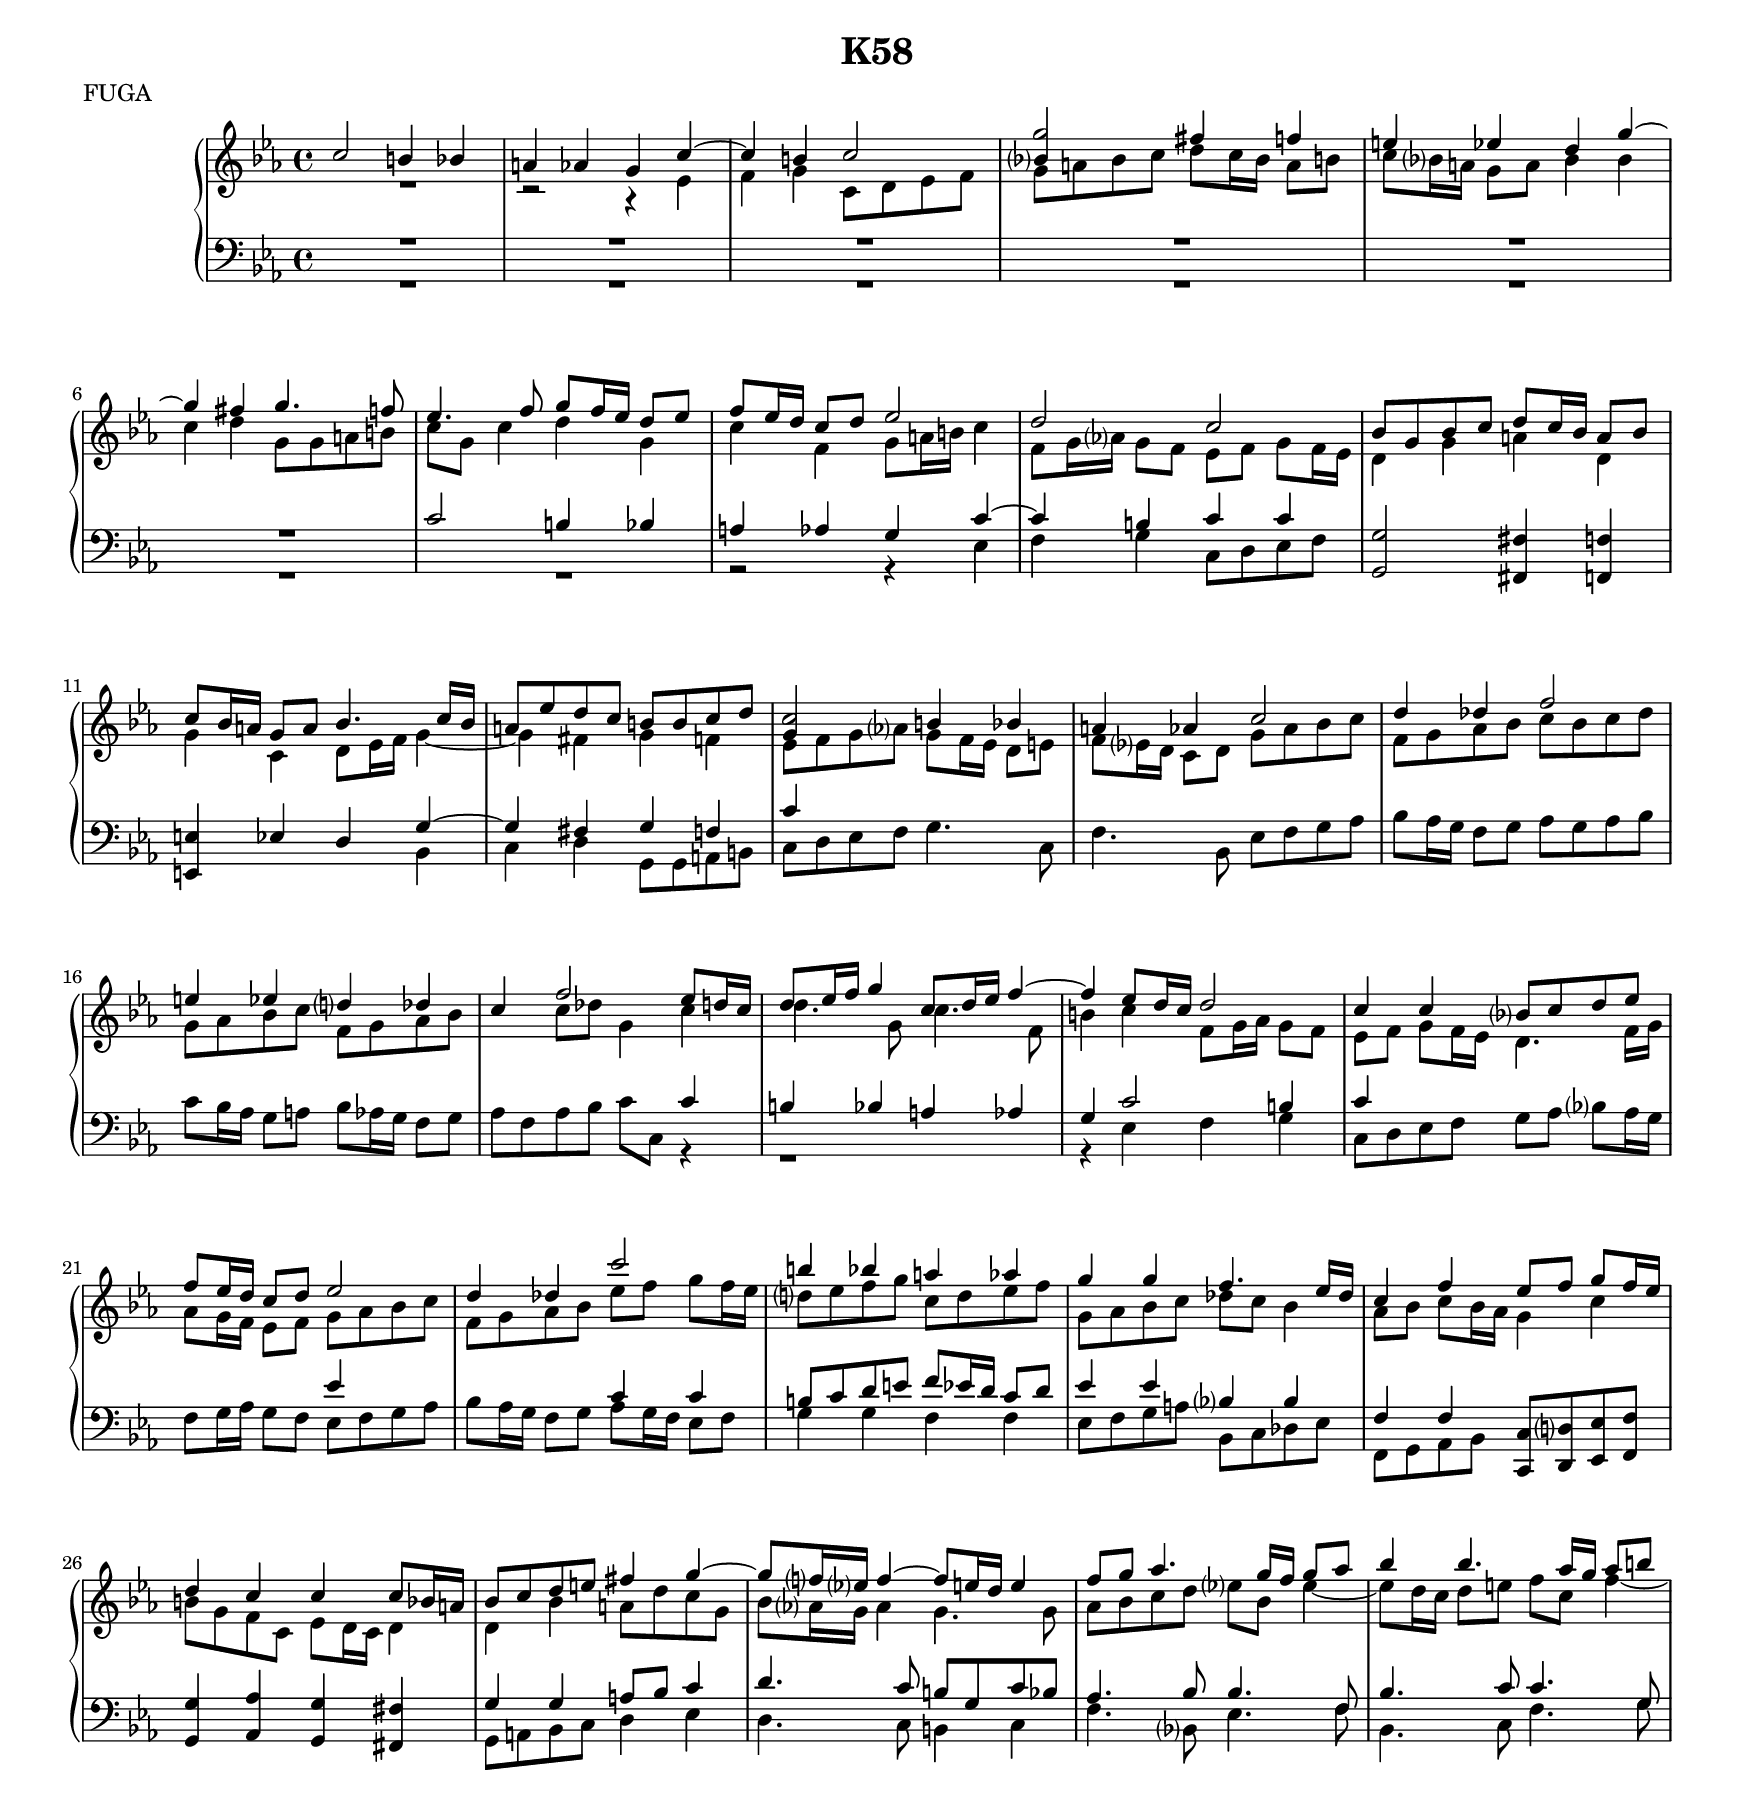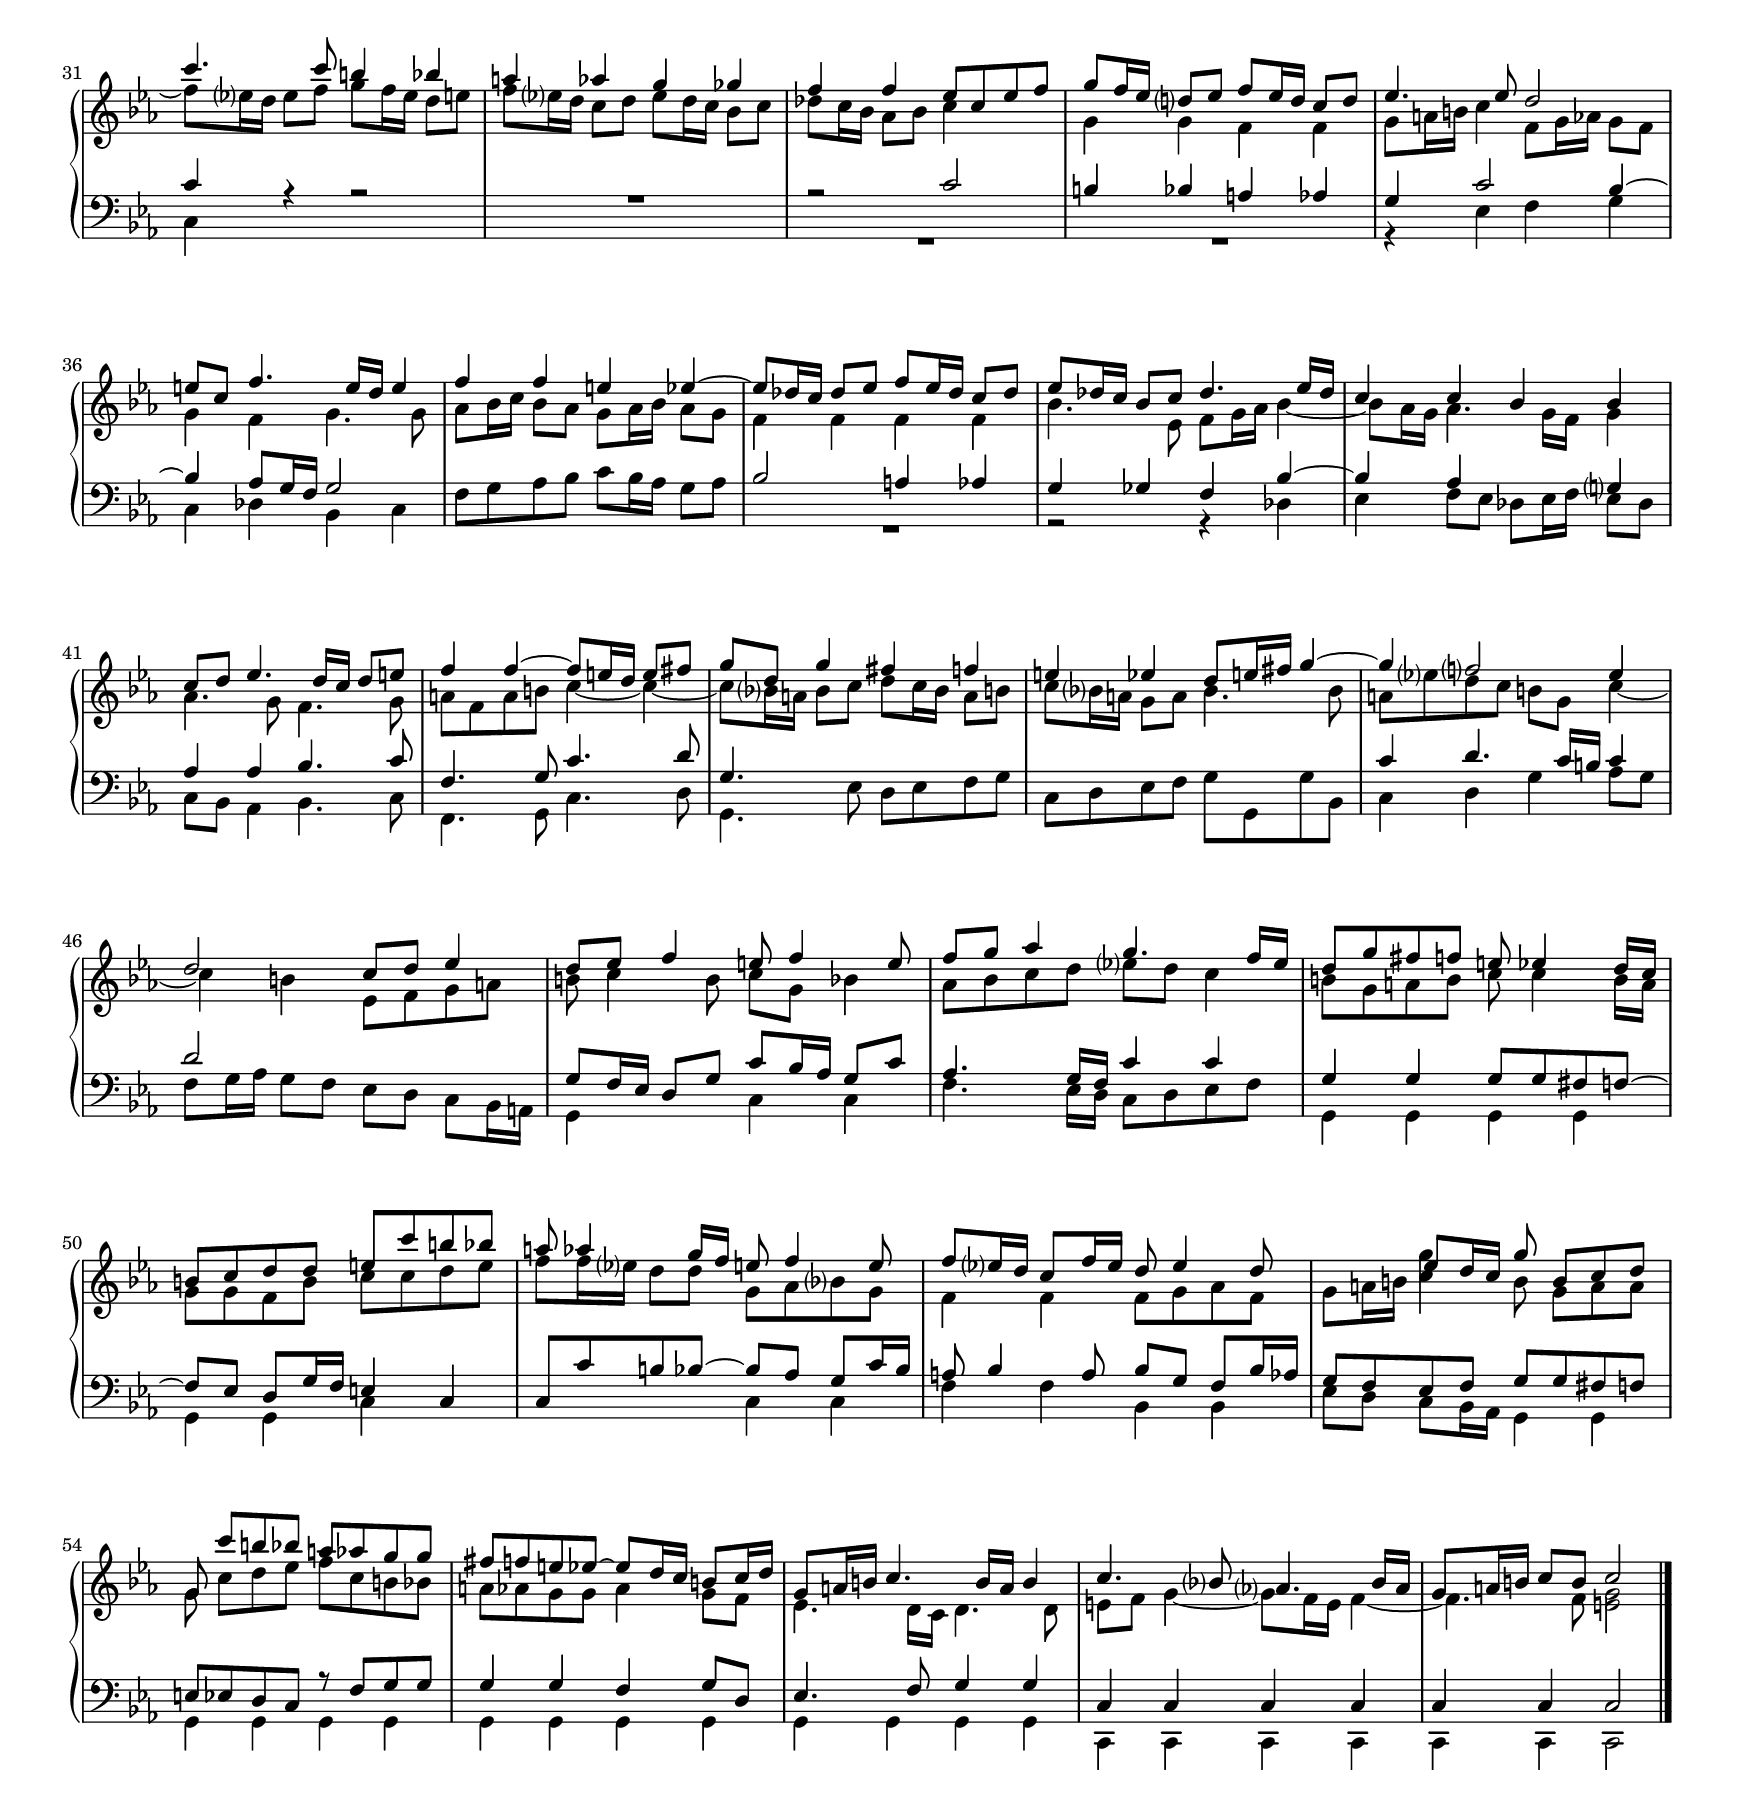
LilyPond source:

\version "2.18.2"
\version "2.18.2"

global = {
  \key c \minor
  \time 4/4
  
  % alterations
  \accidentalStyle Score.modern-cautionary
}

rightOne = \relative c'' {
  \global
  
  c2 b4 bes | a aes g c ~ | c b c2 | << g'2 { bes,4 s } >> fis'4 f | e ees d g ~ | 
  g fis g4. f8 | ees4. f8 g f16 ees d8 ees | f ees16 d c8 d ees2 | d c | 
  bes8 g bes c d c16 bes a8 bes | c bes16 a g8 a bes4. c16 bes | a8 ees' d c b b c d | 
  << c2 { g4 s }>> b4 bes | a aes c2 | d4 des f2 | e4 ees d des | c f2 ees8 d16 c | 

  d8 ees16 f g4 c,8 d16 ees f4 ~ | f ees8 d16 c d2 | c4 c bes8 c d ees | 
  f ees16 d c8 d ees2 | d4 des c'2 | b4 bes a aes | g g f4. ees16 des | 
  c4 f ees8 f g f16 ees | d4 c c c8 bes16 a | bes8 c d e fis4 g ~ | 
  g8 f16 ees f4 ~ f8 e16 d e4 | f8 g aes4. g16 f g8 aes | bes4 bes4. aes16 g aes8 b | 

  c4. c8 b4 bes | a aes g ges | f f ees8 c ees f | g f16 ees d8 ees f ees16 d c8 d | 
  ees4. ees8 d2 | e8 c f4. e16 d e4 | f4 f e ees ~ | ees8 des16 c des8 ees f ees16 des c8 des | 
  ees des16 c bes8 c des4. ees16 des | c4 c bes bes | c8 d ees4. d16 c d8 e | 
  f4 f ~ f8 e16 d e8 fis | g d g4 fis f | e ees d8 e16 fis g4 ~ | g f2 ees4 | d2 c8 d ees4 | 

  d8 ees f4 e8 f4 e8 | f g aes4 g4. f16 ees | d8 g fis f e ees4 d16 c | b8 c d d e c' b bes | 
  a aes4 g16 f e8 f4 e8 | f ees16 d c8 f16 ees d8 ees4 d8 | s4 << { ees8 d16 c } \\{g'4} >> g8 b,[ c d] | 
  g, c'[ b bes] a aes g g | fis f e ees ~ ees d16 c b8 c16 d | g,8 a16 b c4. b16 a b4 | 
  c4. bes8 aes4. bes16 aes | g8 a16 b c8 b c2 \bar "|."
}

rightTwo = \relative c' {
  \global
  
  R1 r2 r4 ees4 | f g c,8 d ees f | g a bes c d c16 bes a8 b | c bes16 a g8 a bes4 bes | 
  c d g,8 g a b | c g c4 d g, | c f, g8 a16 b c4 | f,8 g16 aes g8 f ees f g f16 ees | 
  d4 g a d, | g c, d8 ees16 f g4 ~ | g fis g f | ees8 f g aes g f16 ees d8 e | 
  f ees16 d c8 d g aes bes c | f, g aes bes c bes c des | g, aes bes c f, g aes bes | 

  s4 c8 des g,4 c | d4. g,8 c4. f,8 | b4 c f,8 g16 aes g8 f | ees f g f16 ees d4. f16 g | 
  aes8 g16 f ees8 f g aes bes c | f, g aes bes ees f g f16 ees | d8 ees f g c, d ees f | 
  g, aes bes c des c bes4 | aes8 bes c bes16 aes g4 c | b8 g f c ees d16 c d4 | d bes' a8 d c g | 
  bes aes16 g aes4 g4. g8 | aes bes c d ees bes ees4 ~ | ees8 d16 c d8 e f c f4 ~ | 

  f8 ees16 d ees8 f g f16 ees d8 e | f ees16 d c8 d ees d16 c bes8 c | des c16 bes aes8 bes c4 s | 
  g g f f | g8 a16 b c4 f,8 g16 aes g8 f | g4 f g4. g8 | aes bes16 c bes8 aes g aes16 bes aes8 g | 
  f4 f f f | bes4. ees,8 f g16 aes bes4 ~ | bes8 aes16 g aes4. g16 f g4 | aes4. g8 f4. g8 | 
  a f a b c4 ~ c ~ | c8 bes16 a bes8 c d c16 bes a8 b | c bes16 a g8 a bes4. bes8 | 

  a ees' d c b g c4 ~ | c b ees,8 f g a | b c4 b8 c g bes4 | aes8 bes c d ees d c4 | 
  b8 g a b c c4 b16 a | g8 g f b c c d e | f f16 ees d8 d g, aes bes g | f4 f f8 g aes f | 
  g a16 b c4 b8 g[ a a] | g c[ d ees] f c b bes | a aes g g aes4 g8 f | ees4. d16 c d4. d8 | 
  e f g4 ~ g8 f16 e f4 ~ f4. f8 <e g>2 \bar "|."
}

leftOne = \relative c' {
  \global
  
  R1 * 6 | c2 b4 bes | a aes g c ~ | c b c c | <g, g'>2 <fis fis'>4 <f f'> | <e e'> ees' d g ~ | 
  g fis g f | c' s2. | s1 s1 s1 | s2. c4 | b bes a aes | g c2 b4 | c s2. | s2 ees4 s4 | 
  s2 c4 c | b8 c d e f ees16 d c8 d | ees4 ees bes bes | f f s2 | s1 | 
  g4 g a8 bes c4 | d4. c8 b g c bes | aes4. bes8 bes4. f8 | bes4. c8 c4. g8 | c4 r4 r2 | 

  R1 r2 c2 | b4 bes a aes | g c2 bes4 ~ | bes aes8 g16 f g2 | s1 | bes2 a4 aes | g ges f bes ~ | 
  bes aes s g | aes aes bes4. c8 | f,4. g8 c4. d8 | g,4. s8  s2 | s1 c4 d4. c16 b c4 | d2 s | 
  g,8 f16 ees d8 g c bes16 aes g8 c | aes4. g16 f c'4 c | g g g8 g fis f ~ | f ees d g16 f e4 c | 
  c8 c' b bes ~ bes aes g c16 bes | a8 bes4 a8 bes g f bes16 aes | g8 f ees f g g fis f | 
  e ees d c r f g g | g4 g f g8 d | ees4. f8 g4 g | c, c c c | c c c2 \bar "|."
}

leftTwo = \relative c {
  \global
  
  R1 * 7 | r2 r4 ees4 | f g c,8 d ees f | s1 | s2. bes,4 | c d g,8 g a b | 
  c d ees f g4. c,8 | f4. bes,8 ees f g aes | bes aes16 g f8 g aes g aes bes | 
  c bes16 aes g8 a bes aes16 g f8 g | aes f aes bes c c, r4 | r1 r4 ees f g | 
  c,8 d ees f g aes bes aes16 g | f8 g16 aes g8 f ees f g aes | 

  bes aes16 g f8 g aes g16 f ees8 f | g4 g f f | ees8 f g a bes, c des ees | 
  f, g aes bes \stemUp <c, c'> <d d'> <ees ees'> <f f'> | <g g'>4 <aes aes'> <g g'> <fis fis'> | 
  \stemDown g8 a bes c d4 ees | d4. c8 b4 c | f4. bes,8 ees4. f8 | bes,4. c8 f4. g8 | 
  c,4 s2. | s1 R1 R1 | r4 ees f g | c, des bes c | f8 g aes bes c bes16 aes g8 aes | 
  
  R1 r2 r4 des, | ees f8 ees des ees16 f ees8 des | c bes aes4 bes4. c8 | f,4. g8 c4. d8 | 
  g,4. ees'8 d ees f g | c, d ees f g g, g' bes, | c4 d g aes8 g | 
  f g16 aes g8 f ees d c bes16 a | g4 s c c | f4. ees16 d c8 d ees f | 
  g,4 g g g | g g c s | s2 c4 c | f f bes, bes | ees8 d c bes16 aes g4 g | 
  g g g g | g g g g | g g g g | c, c c c | c c c2 \bar "|."
}


#(set-global-staff-size 20.5)

\header {
  title = "K58"
  meter = "FUGA"
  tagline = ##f
}

\paper {
  #(set-paper-size "a3")
  print-page-number = ##f
  between-system-padding = #0.1
  between-system-space = #0.1
  ragged-last-bottom = ##f
  ragged-bottom = ##f
  
  top-margin = 12 \cm
  bottom-margin = .3 \cm
}

\score { 
  \new PianoStaff <<
    \new Staff = "right" {
      << 
        \rightOne 
        \\
        \rightTwo 
      >>
    }
    \new Staff = "left" { 
      <<
        \clef bass \leftOne 
        \\
        \clef bass \leftTwo 
      >>
    }
  >>
  \layout { }
}
